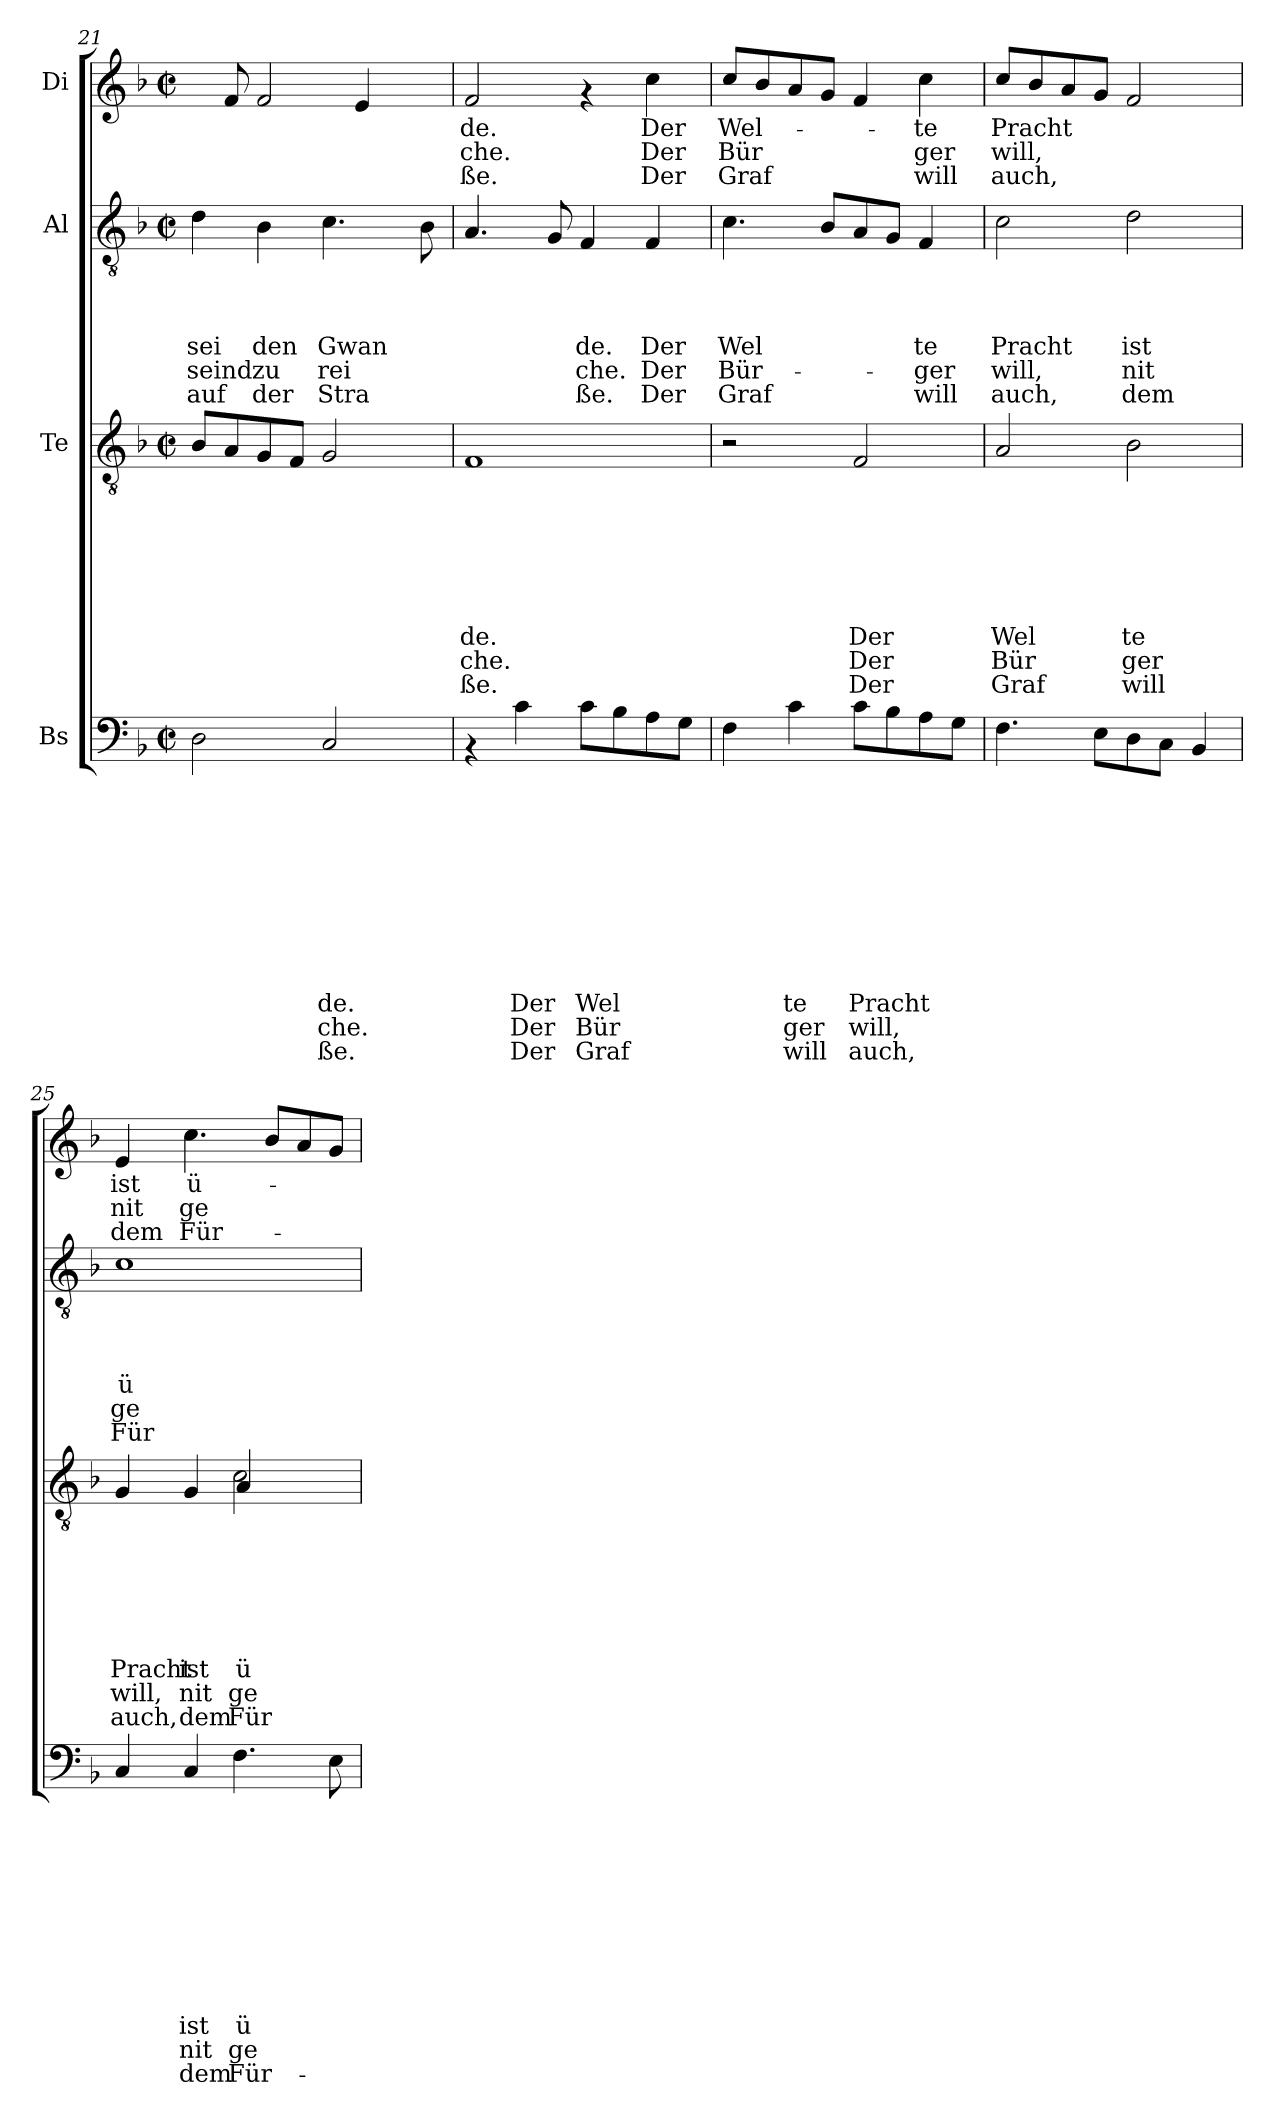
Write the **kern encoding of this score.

**kern	**text	**text	**text	**text	**text	**text	**text	**text	**text	**text	**text	**text	**kern	**text	**text	**text	**text	**text	**text	**text	**text	**text	**kern	**text	**text	**text	**text	**text	**text	**kern	**text	**text	**text
*part4	*part4	*part4	*part4	*part4	*part4	*part4	*part4	*part4	*part4	*part4	*part4	*part4	*part3	*part3	*part3	*part3	*part3	*part3	*part3	*part3	*part3	*part3	*part2	*part2	*part2	*part2	*part2	*part2	*part2	*part1	*part1	*part1	*part1
*staff4	*staff4	*staff4	*staff4	*staff4	*staff4	*staff4	*staff4	*staff4	*staff4	*staff4	*staff4	*staff4	*staff3	*staff3	*staff3	*staff3	*staff3	*staff3	*staff3	*staff3	*staff3	*staff3	*staff2	*staff2	*staff2	*staff2	*staff2	*staff2	*staff2	*staff1	*staff1	*staff1	*staff1
*I"Bs	*	*	*	*	*	*	*	*	*	*	*	*	*I"Te	*	*	*	*	*	*	*	*	*	*I"Al	*	*	*	*	*	*	*I"Di	*	*	*
*clefF4	*	*	*	*	*	*	*	*	*	*	*	*	*clefGv2	*	*	*	*	*	*	*	*	*	*clefGv2	*	*	*	*	*	*	*clefG2	*	*	*
*k[b-]	*	*	*	*	*	*	*	*	*	*	*	*	*k[b-]	*	*	*	*	*	*	*	*	*	*k[b-]	*	*	*	*	*	*	*k[b-]	*	*	*
*F:	*	*	*	*	*	*	*	*	*	*	*	*	*F:	*	*	*	*	*	*	*	*	*	*F:	*	*	*	*	*	*	*F:	*	*	*
*M2/2	*	*	*	*	*	*	*	*	*	*	*	*	*M2/2	*	*	*	*	*	*	*	*	*	*M2/2	*	*	*	*	*	*	*M2/2	*	*	*
*met(c|)	*	*	*	*	*	*	*	*	*	*	*	*	*met(c|)	*	*	*	*	*	*	*	*	*	*met(c|)	*	*	*	*	*	*	*met(c|)	*	*	*
=21	=21	=21	=21	=21	=21	=21	=21	=21	=21	=21	=21	=21	=21	=21	=21	=21	=21	=21	=21	=21	=21	=21	=21	=21	=21	=21	=21	=21	=21	=21	=21	=21	=21
!	!	!	!	!	!	!	!	!	!	!	!	!	!	!	!	!	!	!	!	!	!	!	!	!	!	!	!LO:LY:b:rj	!LO:LY:b:rj	!LO:LY:b:rj	!	!	!	!
*	*	*	*	*	*	*	*	*	*	*	*	*	*	*	*	*	*	*	*	*	*	*	*	*	*	*	*	*	*	*^	*	*	*
2D\	.	.	.	.	.	.	.	.	.	.	.	.	8B-/L	.	.	.	.	.	.	.	.	.	4d\	.	.	.	sei	seind	auf	8ryy	2ryy	.	.	.
.	.	.	.	.	.	.	.	.	.	.	.	.	8A/	.	.	.	.	.	.	.	.	.	.	.	.	.	.	.	.	8f/	.	.	.	.
!	!	!	!	!	!	!	!	!	!	!	!	!	!	!	!	!	!	!	!	!	!	!	!	!	!	!	!LO:LY:b:rj	!LO:LY:b:rj	!LO:LY:b:rj	!	!	!	!	!
.	.	.	.	.	.	.	.	.	.	.	.	.	8G/	.	.	.	.	.	.	.	.	.	4B-\	.	.	.	den	zu	der	2f/	.	.	.	.
.	.	.	.	.	.	.	.	.	.	.	.	.	8F/J	.	.	.	.	.	.	.	.	.	.	.	.	.	.	.	.	.	.	.	.	.
!	!	!	!	!	!	!	!	!	!	!LO:LY:b:rj	!LO:LY:b:rj	!LO:LY:b:rj	!	!	!	!	!	!	!	!	!	!	!	!	!	!	!LO:LY:b:rj	!LO:LY:b:rj	!LO:LY:b:rj	!	!	!	!	!
2C/	.	.	.	.	.	.	.	.	.	de.	che.	-ße.	2G/	.	.	.	.	.	.	.	.	.	4.c\	.	.	.	Gwan	rei	Stra	.	8ryy	.	.	.
.	.	.	.	.	.	.	.	.	.	.	.	.	.	.	.	.	.	.	.	.	.	.	.	.	.	.	.	.	.	.	4e/	.	.	.
.	.	.	.	.	.	.	.	.	.	.	.	.	.	.	.	.	.	.	.	.	.	.	.	.	.	.	.	.	.	8ryy	.	.	.	.
.	.	.	.	.	.	.	.	.	.	.	.	.	.	.	.	.	.	.	.	.	.	.	8B-\	.	.	.	.	.	.	8ryy	8ryy	.	.	.
!!LO:LB:g=z
=22	=22	=22	=22	=22	=22	=22	=22	=22	=22	=22	=22	=22	=22	=22	=22	=22	=22	=22	=22	=22	=22	=22	=22	=22	=22	=22	=22	=22	=22	=22	=22	=22	=22	=22
!	!	!	!	!	!	!	!	!	!	!	!	!	!	!	!	!	!	!	!	!LO:LY:b:rj	!LO:LY:b:rj	!LO:LY:b:rj	!	!	!	!	!	!	!	!	!	!LO:LY:b:rj	!LO:LY:b:rj	!LO:LY:b:rj
*	*	*	*	*	*	*	*	*	*	*	*	*	*	*	*	*	*	*	*	*	*	*	*	*	*	*	*	*	*	*v	*v	*	*	*
4rAA	.	.	.	.	.	.	.	.	.	.	.	.	1F	.	.	.	.	.	.	de.	che.	ße.	4.A/	.	.	.	.	.	.	2f/	de.	che.	ße.
!	!	!	!	!	!	!	!	!	!	!LO:LY:b:rj	!LO:LY:b:rj	!LO:LY:b:rj	!	!	!	!	!	!	!	!	!	!	!	!	!	!	!	!	!	!	!	!	!
4c\	.	.	.	.	.	.	.	.	.	Der	Der	Der	.	.	.	.	.	.	.	.	.	.	.	.	.	.	.	.	.	.	.	.	.
.	.	.	.	.	.	.	.	.	.	.	.	.	.	.	.	.	.	.	.	.	.	.	8G/	.	.	.	.	.	.	.	.	.	.
!	!	!	!	!	!	!	!	!	!	!LO:LY:b:rj	!LO:LY:b:rj	!LO:LY:b:rj	!	!	!	!	!	!	!	!	!	!	!	!	!	!	!LO:LY:b:rj	!LO:LY:b:rj	!LO:LY:b:rj	!	!	!	!
8c\L	.	.	.	.	.	.	.	.	.	Wel	Bür	Graf	.	.	.	.	.	.	.	.	.	.	4F/	.	.	.	de.	che.	ße.	4rf	.	.	.
8B-\	.	.	.	.	.	.	.	.	.	.	.	.	.	.	.	.	.	.	.	.	.	.	.	.	.	.	.	.	.	.	.	.	.
!	!	!	!	!	!	!	!	!	!	!	!	!	!	!	!	!	!	!	!	!	!	!	!	!	!	!	!LO:LY:b:rj	!LO:LY:b:rj	!LO:LY:b:rj	!	!LO:LY:b:rj	!LO:LY:b:rj	!LO:LY:b:rj
8A\	.	.	.	.	.	.	.	.	.	.	.	.	.	.	.	.	.	.	.	.	.	.	4F/	.	.	.	Der	Der	Der	4cc\	Der	Der	Der
8G\J	.	.	.	.	.	.	.	.	.	.	.	.	.	.	.	.	.	.	.	.	.	.	.	.	.	.	.	.	.	.	.	.	.
=23	=23	=23	=23	=23	=23	=23	=23	=23	=23	=23	=23	=23	=23	=23	=23	=23	=23	=23	=23	=23	=23	=23	=23	=23	=23	=23	=23	=23	=23	=23	=23	=23	=23
!	!	!	!	!	!	!	!	!	!	!	!	!	!	!	!	!	!	!	!	!	!	!	!	!	!	!	!LO:LY:b:rj	!LO:LY:b:rj	!LO:LY:b:rj	!	!LO:LY:b:rj	!LO:LY:b:rj	!LO:LY:b:rj
4F\	.	.	.	.	.	.	.	.	.	.	.	.	2r	.	.	.	.	.	.	.	.	.	4.c\	.	.	.	Wel	Bür-	Graf	8cc/L	Wel-	Bür	Graf
.	.	.	.	.	.	.	.	.	.	.	.	.	.	.	.	.	.	.	.	.	.	.	.	.	.	.	.	.	.	8b-/	.	.	.
!	!	!	!	!	!	!	!	!	!	!LO:LY:b:rj	!LO:LY:b:rj	!LO:LY:b:rj	!	!	!	!	!	!	!	!	!	!	!	!	!	!	!	!	!	!	!	!	!
4c\	.	.	.	.	.	.	.	.	.	te	ger	will	.	.	.	.	.	.	.	.	.	.	.	.	.	.	.	.	.	8a/	.	.	.
.	.	.	.	.	.	.	.	.	.	.	.	.	.	.	.	.	.	.	.	.	.	.	8B-/L	.	.	.	.	.	.	8g/J	.	.	.
!	!	!	!	!	!	!	!	!	!	!LO:LY:b:rj	!LO:LY:b:rj	!LO:LY:b:rj	!	!	!	!	!	!	!	!LO:LY:b:rj	!LO:LY:b:rj	!LO:LY:b:rj	!	!	!	!	!	!	!	!	!	!	!
8c\L	.	.	.	.	.	.	.	.	.	Pracht	will,	auch,	2F/	.	.	.	.	.	.	Der	Der	Der	8A/	.	.	.	.	.	.	4f/	.	.	.
8B-\	.	.	.	.	.	.	.	.	.	.	.	.	.	.	.	.	.	.	.	.	.	.	8G/J	.	.	.	.	.	.	.	.	.	.
!	!	!	!	!	!	!	!	!	!	!	!	!	!	!	!	!	!	!	!	!	!	!	!	!	!	!	!LO:LY:b:rj	!LO:LY:b:rj	!LO:LY:b:rj	!	!LO:LY:b:rj	!LO:LY:b:rj	!LO:LY:b:rj
8A\	.	.	.	.	.	.	.	.	.	.	.	.	.	.	.	.	.	.	.	.	.	.	4F/	.	.	.	te	-ger	will	4cc\	-te	ger	will
8G\J	.	.	.	.	.	.	.	.	.	.	.	.	.	.	.	.	.	.	.	.	.	.	.	.	.	.	.	.	.	.	.	.	.
=24	=24	=24	=24	=24	=24	=24	=24	=24	=24	=24	=24	=24	=24	=24	=24	=24	=24	=24	=24	=24	=24	=24	=24	=24	=24	=24	=24	=24	=24	=24	=24	=24	=24
!	!	!	!	!	!	!	!	!	!	!	!	!	!	!	!	!	!	!	!	!LO:LY:b:rj	!LO:LY:b:rj	!LO:LY:b:rj	!	!	!	!	!LO:LY:b:rj	!LO:LY:b:rj	!LO:LY:b:rj	!	!LO:LY:b:rj	!LO:LY:b:rj	!LO:LY:b:rj
4.F\	.	.	.	.	.	.	.	.	.	.	.	.	2A/	.	.	.	.	.	.	Wel	Bür	Graf	2c\	.	.	.	Pracht	will,	auch,	8cc/L	Pracht	will,	auch,
.	.	.	.	.	.	.	.	.	.	.	.	.	.	.	.	.	.	.	.	.	.	.	.	.	.	.	.	.	.	8b-/	.	.	.
.	.	.	.	.	.	.	.	.	.	.	.	.	.	.	.	.	.	.	.	.	.	.	.	.	.	.	.	.	.	8a/	.	.	.
8E\L	.	.	.	.	.	.	.	.	.	.	.	.	.	.	.	.	.	.	.	.	.	.	.	.	.	.	.	.	.	8g/J	.	.	.
!	!	!	!	!	!	!	!	!	!	!	!	!	!	!	!	!	!	!	!	!LO:LY:b:rj	!LO:LY:b:rj	!LO:LY:b:rj	!	!	!	!	!LO:LY:b:rj	!LO:LY:b:rj	!LO:LY:b:rj	!	!	!	!
8D\	.	.	.	.	.	.	.	.	.	.	.	.	2B-\	.	.	.	.	.	.	te	ger	will	2d\	.	.	.	ist	nit	dem	2f/	.	.	.
8C\J	.	.	.	.	.	.	.	.	.	.	.	.	.	.	.	.	.	.	.	.	.	.	.	.	.	.	.	.	.	.	.	.	.
4BB-/	.	.	.	.	.	.	.	.	.	.	.	.	.	.	.	.	.	.	.	.	.	.	.	.	.	.	.	.	.	.	.	.	.
=25	=25	=25	=25	=25	=25	=25	=25	=25	=25	=25	=25	=25	=25	=25	=25	=25	=25	=25	=25	=25	=25	=25	=25	=25	=25	=25	=25	=25	=25	=25	=25	=25	=25
!	!	!	!	!	!	!	!	!	!	!	!	!	!	!	!	!	!	!	!	!LO:LY:b:rj	!LO:LY:b:rj	!LO:LY:b:rj	!	!	!	!	!LO:LY:b:rj	!LO:LY:b:rj	!LO:LY:b:rj	!	!LO:LY:b:rj	!LO:LY:b:rj	!LO:LY:b:rj
*	*	*	*	*	*	*	*	*	*	*	*	*	*^	*	*	*	*	*	*	*	*	*	*	*	*	*	*	*	*	*	*	*	*
4C/	.	.	.	.	.	.	.	.	.	.	.	.	4G/	2ryy	.	.	.	.	.	.	Pracht	will,	auch,	1c	.	.	.	ü	ge-	Für	4e/	ist	nit	dem
!	!	!	!	!	!	!	!	!	!	!LO:LY:b:rj	!LO:LY:b:rj	!LO:LY:b:rj	!	!	!	!	!	!	!	!	!LO:LY:b:rj	!LO:LY:b:rj	!LO:LY:b:rj	!	!	!	!	!	!	!	!	!LO:LY:b:rj	!LO:LY:b:rj	!LO:LY:b:rj
4C/	.	.	.	.	.	.	.	.	.	ist	nit	dem	4G/	.	.	.	.	.	.	.	ist	nit	dem	.	.	.	.	.	.	.	4.cc\	ü-	ge	Für-
!	!	!	!	!	!	!	!	!	!	!LO:LY:b:rj	!LO:LY:b:rj	!LO:LY:b:rj	!	!	!	!	!	!	!	!	!LO:LY:b:rj	!LO:LY:b:rj	!LO:LY:b:rj	!	!	!	!	!	!	!	!	!	!	!
4.F\	.	.	.	.	.	.	.	.	.	ü	ge	Für-	2c\	4A/	.	.	.	.	.	.	ü	ge	Für	.	.	.	.	.	.	.	.	.	.	.
.	.	.	.	.	.	.	.	.	.	.	.	.	.	.	.	.	.	.	.	.	.	.	.	.	.	.	.	.	.	.	8b-/L	.	.	.
.	.	.	.	.	.	.	.	.	.	.	.	.	.	4ryy	.	.	.	.	.	.	.	.	.	.	.	.	.	.	.	.	8a/	.	.	.
8E\	.	.	.	.	.	.	.	.	.	.	.	.	.	.	.	.	.	.	.	.	.	.	.	.	.	.	.	.	.	.	8g/J	.	.	.
*	*	*	*	*	*	*	*	*	*	*	*	*	*v	*v	*	*	*	*	*	*	*	*	*	*	*	*	*	*	*	*	*	*	*	*
=	=	=	=	=	=	=	=	=	=	=	=	=	=	=	=	=	=	=	=	=	=	=	=	=	=	=	=	=	=	=	=	=	=
*-	*-	*-	*-	*-	*-	*-	*-	*-	*-	*-	*-	*-	*-	*-	*-	*-	*-	*-	*-	*-	*-	*-	*-	*-	*-	*-	*-	*-	*-	*-	*-	*-	*-
